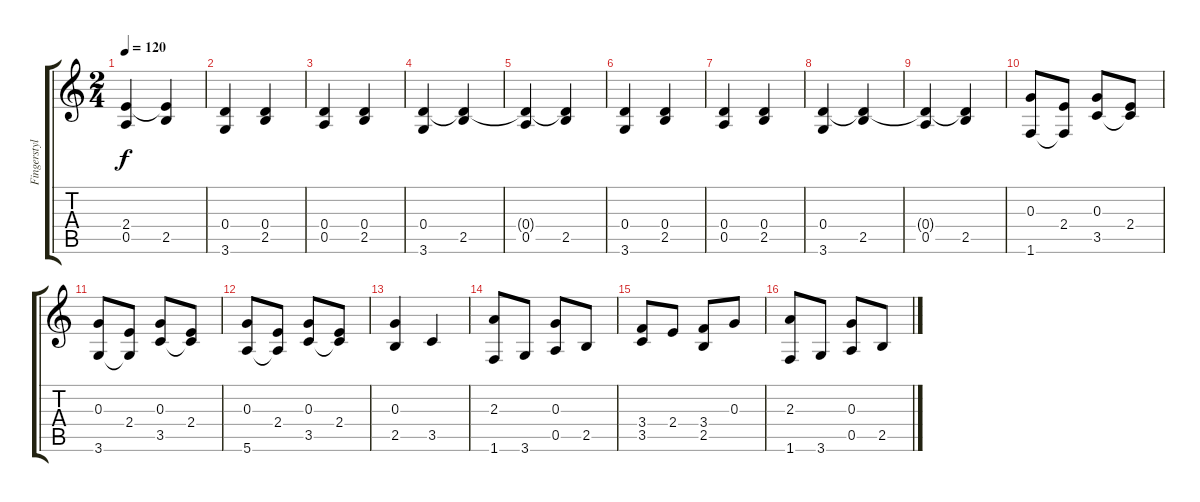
\track ("Fingerstyle Guitar" "Fingerstyl") {instrument acousticguitarnylon}
\staff {score tabs}
\tuning (E4 B3 G3 D3 A2 E2) {hide}
\ts (2 4)
\tempo 120
\clef g2
\ks c
(2.4 0.5).4{dy f} (2.4{t} 2.5).4 |
(0.4 3.6).4 (0.4 2.5).4 |
(0.4 0.5).4 (0.4 2.5).4 |
(0.4 3.6).4 (0.4{t} 2.5).4 |
(0.4{t} 0.5).4 (0.4{t} 2.5).4 |
(0.4 3.6).4 (0.4 2.5).4 |
(0.4 0.5).4 (0.4 2.5).4 |
(0.4 3.6).4 (0.4{t} 2.5).4 |
(0.4{t} 0.5).4 (0.4{t} 2.5).4 |
(0.3 1.6).8 (2.4 1.6{t}).8 (0.3 3.5).8 (2.4 3.5{t}).8 |
(0.3 3.6).8 (2.4 3.6{t}).8 (0.3 3.5).8 (2.4 3.5{t}).8 |
(0.3 5.6).8 (2.4 5.6{t}).8 (0.3 3.5).8 (2.4 3.5{t}).8 |
(0.3 2.5).4 3.5.4 |
(2.3 1.6).8 3.6.8 (0.3 0.5).8 2.5.8 |
(3.4 3.5).8 2.4.8 (3.4 2.5).8 0.3.8 |
(2.3 1.6).8 3.6.8 (0.3 0.5).8 2.5.8
